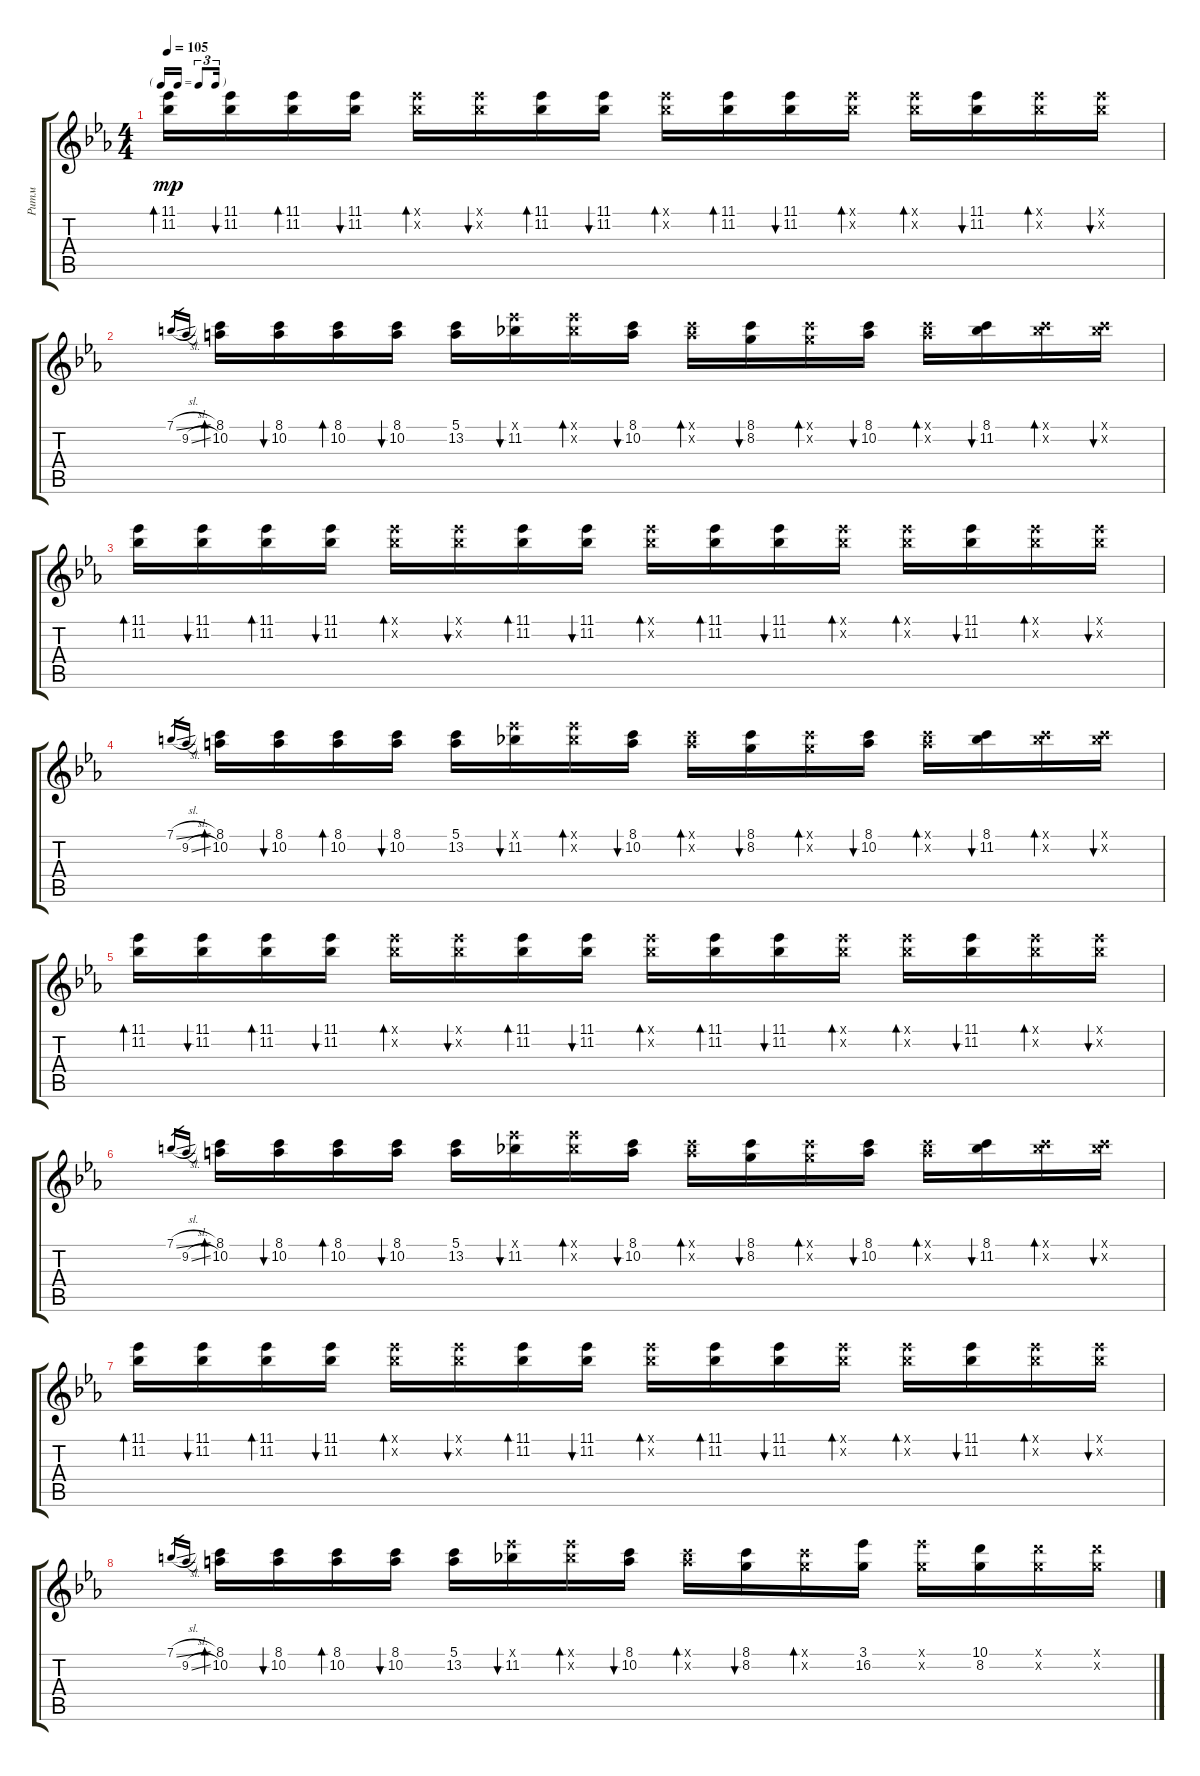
\track ("Ритм" "Ритм") {instrument electricguitarjazz}
\staff {score tabs}
\tuning (E4 B3 G3 D3 A2 E2) {hide}
\ts (4 4)
\tf triplet16th
\tempo 105
\clef g2
\ks cminor
(11.1 11.2).16{bd 30 dy mp} (11.1 11.2).16{bu 30} (11.1 11.2).16{bd 30} (11.1 11.2).16{bu 30} (11.1{x} 11.2{x}).16{bd 30} (11.1{x} 11.2{x}).16{bu 30} (11.1 11.2).16{bd 30} (11.1 11.2).16{bu 30} (11.1{x} 11.2{x}).16{bd 30} (11.1 11.2).16{bd 30} (11.1 11.2).16{bu 30} (11.1{x} 11.2{x}).16{bd 30} (11.1{x} 11.2{x}).16{bd 30} (11.1 11.2).16{bu 30} (11.1{x} 11.2{x}).16{bd 30} (11.1{x} 11.2{x}).16{bu 30} |
7.1{sl}.16{gr} 9.2{sl}.16{gr} (8.1 10.2).16{bd 30} (8.1 10.2).16{bu 30} (8.1 10.2).16{bd 30} (8.1 10.2).16{bu 30} (5.1 13.2).16 (11.1{x} 11.2).16{bu 30} (11.1{x} 11.2{x}).16{bd 30} (8.1 10.2).16{bu 30} (8.1{x} 10.2{x}).16{bd 30} (8.1 8.2).16{bu 30} (8.1{x} 8.2{x}).16{bd 30} (8.1 10.2).16{bu 30} (8.1{x} 10.2{x}).16{bd 30} (8.1 11.2).16{bu 30} (8.1{x} 11.2{x}).16{bd 30} (8.1{x} 11.2{x}).16{bu 30} |
(11.1 11.2).16{bd 30} (11.1 11.2).16{bu 30} (11.1 11.2).16{bd 30} (11.1 11.2).16{bu 30} (11.1{x} 11.2{x}).16{bd 30} (11.1{x} 11.2{x}).16{bu 30} (11.1 11.2).16{bd 30} (11.1 11.2).16{bu 30} (11.1{x} 11.2{x}).16{bd 30} (11.1 11.2).16{bd 30} (11.1 11.2).16{bu 30} (11.1{x} 11.2{x}).16{bd 30} (11.1{x} 11.2{x}).16{bd 30} (11.1 11.2).16{bu 30} (11.1{x} 11.2{x}).16{bd 30} (11.1{x} 11.2{x}).16{bu 30} |
7.1{sl}.16{gr} 9.2{sl}.16{gr} (8.1 10.2).16{bd 30} (8.1 10.2).16{bu 30} (8.1 10.2).16{bd 30} (8.1 10.2).16{bu 30} (5.1 13.2).16 (11.1{x} 11.2).16{bu 30} (11.1{x} 11.2{x}).16{bd 30} (8.1 10.2).16{bu 30} (8.1{x} 10.2{x}).16{bd 30} (8.1 8.2).16{bu 30} (8.1{x} 8.2{x}).16{bd 30} (8.1 10.2).16{bu 30} (8.1{x} 10.2{x}).16{bd 30} (8.1 11.2).16{bu 30} (8.1{x} 11.2{x}).16{bd 30} (8.1{x} 11.2{x}).16{bu 30} |
(11.1 11.2).16{bd 30} (11.1 11.2).16{bu 30} (11.1 11.2).16{bd 30} (11.1 11.2).16{bu 30} (11.1{x} 11.2{x}).16{bd 30} (11.1{x} 11.2{x}).16{bu 30} (11.1 11.2).16{bd 30} (11.1 11.2).16{bu 30} (11.1{x} 11.2{x}).16{bd 30} (11.1 11.2).16{bd 30} (11.1 11.2).16{bu 30} (11.1{x} 11.2{x}).16{bd 30} (11.1{x} 11.2{x}).16{bd 30} (11.1 11.2).16{bu 30} (11.1{x} 11.2{x}).16{bd 30} (11.1{x} 11.2{x}).16{bu 30} |
7.1{sl}.16{gr} 9.2{sl}.16{gr} (8.1 10.2).16{bd 30} (8.1 10.2).16{bu 30} (8.1 10.2).16{bd 30} (8.1 10.2).16{bu 30} (5.1 13.2).16 (11.1{x} 11.2).16{bu 30} (11.1{x} 11.2{x}).16{bd 30} (8.1 10.2).16{bu 30} (8.1{x} 10.2{x}).16{bd 30} (8.1 8.2).16{bu 30} (8.1{x} 8.2{x}).16{bd 30} (8.1 10.2).16{bu 30} (8.1{x} 10.2{x}).16{bd 30} (8.1 11.2).16{bu 30} (8.1{x} 11.2{x}).16{bd 30} (8.1{x} 11.2{x}).16{bu 30} |
(11.1 11.2).16{bd 30} (11.1 11.2).16{bu 30} (11.1 11.2).16{bd 30} (11.1 11.2).16{bu 30} (11.1{x} 11.2{x}).16{bd 30} (11.1{x} 11.2{x}).16{bu 30} (11.1 11.2).16{bd 30} (11.1 11.2).16{bu 30} (11.1{x} 11.2{x}).16{bd 30} (11.1 11.2).16{bd 30} (11.1 11.2).16{bu 30} (11.1{x} 11.2{x}).16{bd 30} (11.1{x} 11.2{x}).16{bd 30} (11.1 11.2).16{bu 30} (11.1{x} 11.2{x}).16{bd 30} (11.1{x} 11.2{x}).16{bu 30} |
7.1{sl}.16{gr} 9.2{sl}.16{gr} (8.1 10.2).16{bd 30} (8.1 10.2).16{bu 30} (8.1 10.2).16{bd 30} (8.1 10.2).16{bu 30} (5.1 13.2).16 (11.1{x} 11.2).16{bu 30} (11.1{x} 11.2{x}).16{bd 30} (8.1 10.2).16{bu 30} (8.1{x} 10.2{x}).16{bd 30} (8.1 8.2).16{bu 30} (8.1{x} 8.2{x}).16{bd 30} (3.1 16.2).16 (11.1{x} 8.2{x}).16 (10.1 8.2).16 (10.1{x} 8.2{x}).16 (10.1{x} 8.2{x}).16
